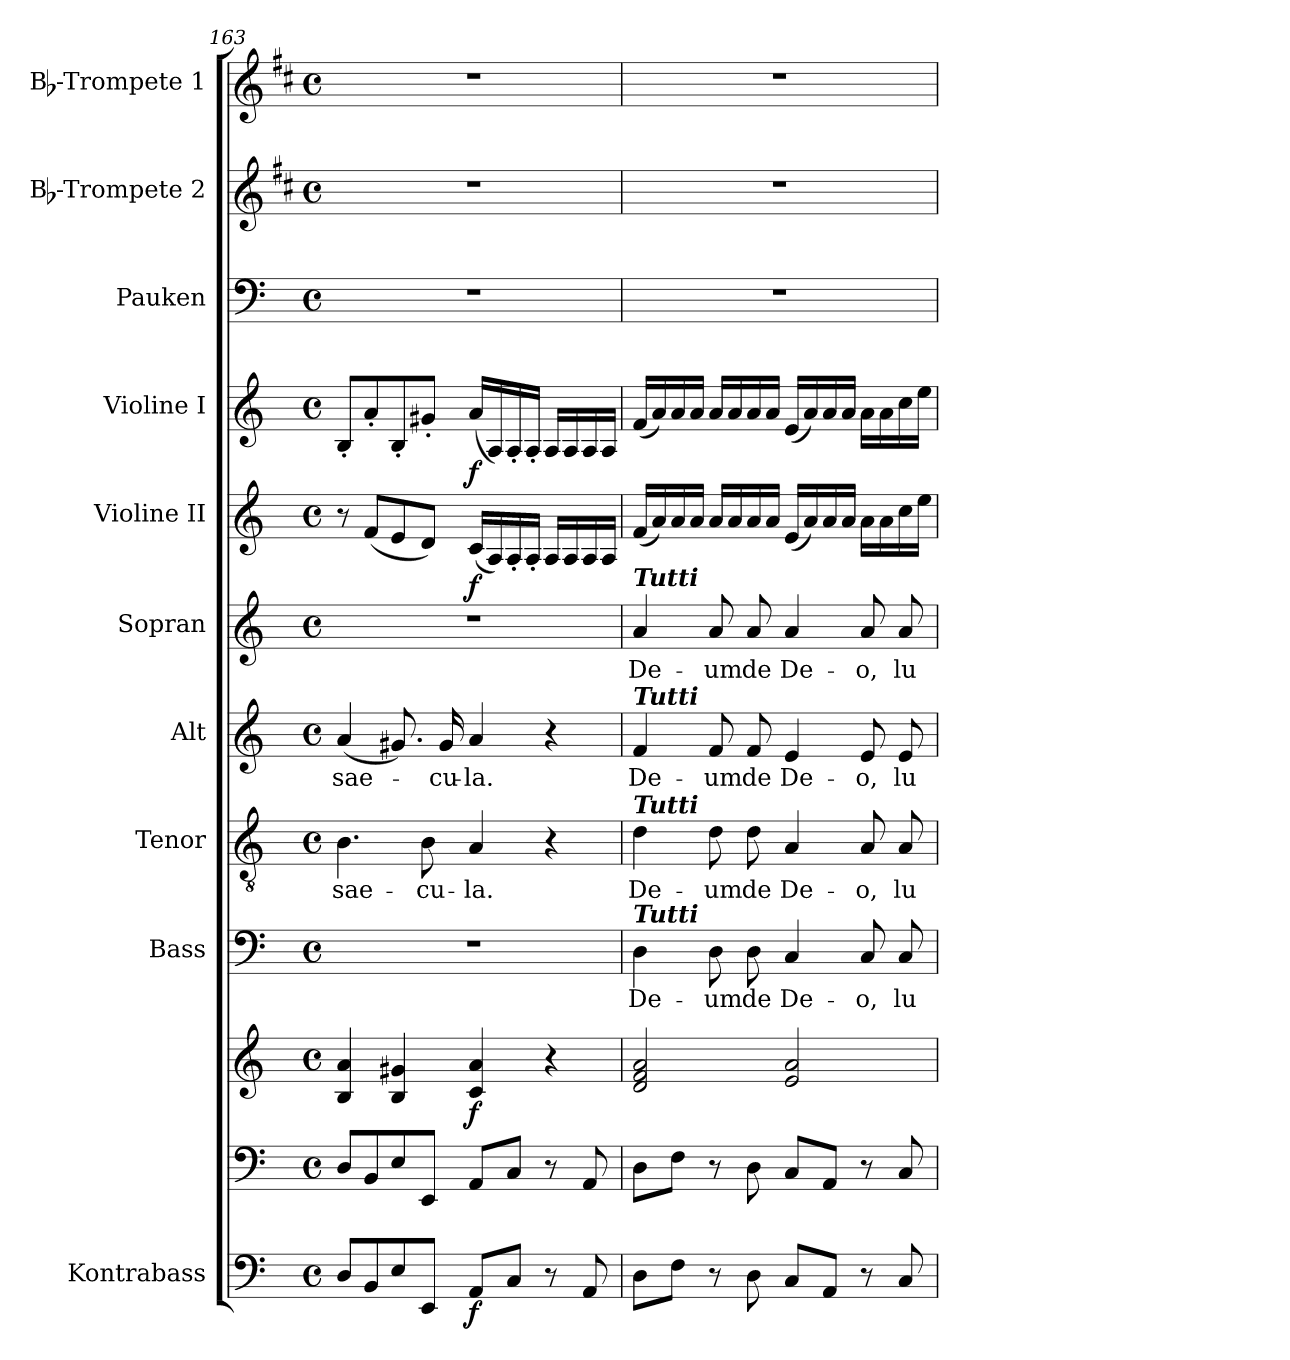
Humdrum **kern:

**kern	**dynam	**kern	**kern	**dynam	**kern	**text	**kern	**text	**kern	**text	**kern	**text	**kern	**dynam	**kern	**dynam	**kern	**kern	**kern
*part11	*part11	*part10	*part10	*part10	*part9	*part9	*part8	*part8	*part7	*part7	*part6	*part6	*part5	*part5	*part4	*part4	*part3	*part2	*part1
*staff12	*staff12	*staff11	*staff10	*staff10/11	*staff9	*staff9	*staff8	*staff8	*staff7	*staff7	*staff6	*staff6	*staff5	*staff5	*staff4	*staff4	*staff3	*staff2	*staff1
*I"Kontrabass	*	*	*	*	*I"Bass	*	*I"Tenor	*	*I"Alt	*	*I"Sopran	*	*I"Violine II	*	*I"Violine I	*	*I"Pauken	*I"Bb-Trompete 2	*I"Bb-Trompete 1
*I'Kb.	*	*	*	*	*I'B.	*	*I'T.	*	*I'A.	*	*I'S.	*	*I'Vl. II	*	*I'Vl. I	*	*I'Pk.	*I'Bb Trp. 2	*I'Bb Trp. 1
*clefF4	*	*clefF4	*clefG2	*	*clefF4	*	*clefGv2	*	*clefG2	*	*clefG2	*	*clefG2	*	*clefG2	*	*clefF4	*clefG2	*clefG2
*ITrd7c12	*	*	*	*	*	*	*	*	*	*	*	*	*	*	*	*	*	*ITrd1c2	*ITrd1c2
*k[]	*	*k[]	*k[]	*	*k[]	*	*k[]	*	*k[]	*	*k[]	*	*k[]	*	*k[]	*	*k[]	*k[]	*k[]
*C:	*	*C:	*C:	*	*C:	*	*C:	*	*C:	*	*C:	*	*C:	*	*C:	*	*C:	*C:	*C:
*M4/4	*	*M4/4	*M4/4	*	*M4/4	*	*M4/4	*	*M4/4	*	*M4/4	*	*M4/4	*	*M4/4	*	*M4/4	*M4/4	*M4/4
*met(c)	*	*met(c)	*met(c)	*	*met(c)	*	*met(c)	*	*met(c)	*	*met(c)	*	*met(c)	*	*met(c)	*	*met(c)	*met(c)	*met(c)
=163	=163	=163	=163	=163	=163	=163	=163	=163	=163	=163	=163	=163	=163	=163	=163	=163	=163	=163	=163
!	!	!	!	!	!	!	!	!LO:LY:b	!	!LO:LY:b	!	!	!	!	!	!	!	!	!
8DD/L	.	8D/L	4B/ 4a/	.	1r	.	4.B\	sae-	(<4a/	sae-	1r	.	8r	.	8B'</L	.	1r	1r	1r
8BBB/	.	8BB/	.	.	.	.	.	.	.	.	.	.	(<8f/L	.	8a'</	.	.	.	.
8EE/	.	8E/	4B/ 4g#X/	.	.	.	.	.	8.g#X/)	.	.	.	8e/	.	8B'</	.	.	.	.
!	!	!	!	!	!	!	!	!LO:LY:b	!	!	!	!	!	!	!	!	!	!	!
8EEE/J	.	8EE/J	.	.	.	.	8B\	-cu-	.	.	.	.	8d/J)	.	8g#X'</J	.	.	.	.
!	!	!	!	!	!	!	!	!	!	!LO:LY:b	!	!	!	!	!	!	!	!	!
.	.	.	.	.	.	.	.	.	16g#/	-cu-	.	.	.	.	.	.	.	.	.
!	!LO:DY:b	!	!	!LO:DY:b	!	!	!	!LO:LY:b	!	!LO:LY:b	!	!	!	!LO:DY:b	!	!LO:DY:b	!	!	!
8AAA/L	f	8AA/L	4c/ 4a/	f	.	.	4A/	-la.	4a/	-la.	.	.	(<16c/LL	f	(<16a/LL	f	.	.	.
.	.	.	.	.	.	.	.	.	.	.	.	.	16A/)	.	16A/)	.	.	.	.
8CC/J	.	8C/J	.	.	.	.	.	.	.	.	.	.	16A'</	.	16A'</	.	.	.	.
.	.	.	.	.	.	.	.	.	.	.	.	.	16A'</JJ	.	16A'</JJ	.	.	.	.
8r	.	8r	4r	.	.	.	4r	.	4r	.	.	.	16A/LL	.	16A/LL	.	.	.	.
.	.	.	.	.	.	.	.	.	.	.	.	.	16A/	.	16A/	.	.	.	.
8AAA/	.	8AA/	.	.	.	.	.	.	.	.	.	.	16A/	.	16A/	.	.	.	.
.	.	.	.	.	.	.	.	.	.	.	.	.	16A/JJ	.	16A/JJ	.	.	.	.
=164	=164	=164	=164	=164	=164	=164	=164	=164	=164	=164	=164	=164	=164	=164	=164	=164	=164	=164	=164
!	!	!	!	!	!	!	!	!	!	!	!LO:TX:a:Bi:t=Tutti	!	!	!	!	!	!	!	!
!	!	!	!	!	!	!	!	!	!LO:TX:a:Bi:t=Tutti	!	!	!	!	!	!	!	!	!	!
!	!	!	!	!	!	!	!LO:TX:a:Bi:t=Tutti	!	!	!	!	!	!	!	!	!	!	!	!
!	!	!	!	!	!LO:TX:a:Bi:t=Tutti	!	!	!	!	!	!	!	!	!	!	!	!	!	!
!	!	!	!	!	!	!LO:LY:b	!	!LO:LY:b	!	!LO:LY:b	!	!LO:LY:b	!	!	!	!	!	!	!
8DD\L	.	8D\L	2d/ 2f/ 2a/	.	4D\	De-	4d\	De-	4f/	De-	4a/	De-	(<16f/LL	.	(<16f/LL	.	1r	1r	1r
.	.	.	.	.	.	.	.	.	.	.	.	.	16a/)	.	16a/)	.	.	.	.
8FF\J	.	8F\J	.	.	.	.	.	.	.	.	.	.	16a/	.	16a/	.	.	.	.
.	.	.	.	.	.	.	.	.	.	.	.	.	16a/JJ	.	16a/JJ	.	.	.	.
!	!	!	!	!	!	!LO:LY:b	!	!LO:LY:b	!	!LO:LY:b	!	!LO:LY:b	!	!	!	!	!	!	!
8r	.	8r	.	.	8D\	-um	8d\	-um	8f/	-um	8a/	-um	16a/LL	.	16a/LL	.	.	.	.
.	.	.	.	.	.	.	.	.	.	.	.	.	16a/	.	16a/	.	.	.	.
!	!	!	!	!	!	!LO:LY:b	!	!LO:LY:b	!	!LO:LY:b	!	!LO:LY:b	!	!	!	!	!	!	!
8DD\	.	8D\	.	.	8D\	de	8d\	de	8f/	de	8a/	de	16a/	.	16a/	.	.	.	.
.	.	.	.	.	.	.	.	.	.	.	.	.	16a/JJ	.	16a/JJ	.	.	.	.
!	!	!	!	!	!	!LO:LY:b	!	!LO:LY:b	!	!LO:LY:b	!	!LO:LY:b	!	!	!	!	!	!	!
8CC/L	.	8C/L	2e/ 2a/	.	4C/	De-	4A/	De-	4e/	De-	4a/	De-	(<16e/LL	.	(<16e/LL	.	.	.	.
.	.	.	.	.	.	.	.	.	.	.	.	.	16a/)	.	16a/)	.	.	.	.
8AAA/J	.	8AA/J	.	.	.	.	.	.	.	.	.	.	16a/	.	16a/	.	.	.	.
.	.	.	.	.	.	.	.	.	.	.	.	.	16a/JJ	.	16a/JJ	.	.	.	.
!	!	!	!	!	!	!LO:LY:b	!	!LO:LY:b	!	!LO:LY:b	!	!LO:LY:b	!	!	!	!	!	!	!
8r	.	8r	.	.	8C/	-o,	8A/	-o,	8e/	-o,	8a/	-o,	16a\LL	.	16a\LL	.	.	.	.
.	.	.	.	.	.	.	.	.	.	.	.	.	16a\	.	16a\	.	.	.	.
!	!	!	!	!	!	!LO:LY:b	!	!LO:LY:b	!	!LO:LY:b	!	!LO:LY:b	!	!	!	!	!	!	!
8CC/	.	8C/	.	.	8C/	lu-	8A/	lu-	8e/	lu-	8a/	lu-	16cc\	.	16cc\	.	.	.	.
.	.	.	.	.	.	.	.	.	.	.	.	.	16ee\JJ	.	16ee\JJ	.	.	.	.
=	=	=	=	=	=	=	=	=	=	=	=	=	=	=	=	=	=	=	=
*-	*-	*-	*-	*-	*-	*-	*-	*-	*-	*-	*-	*-	*-	*-	*-	*-	*-	*-	*-
